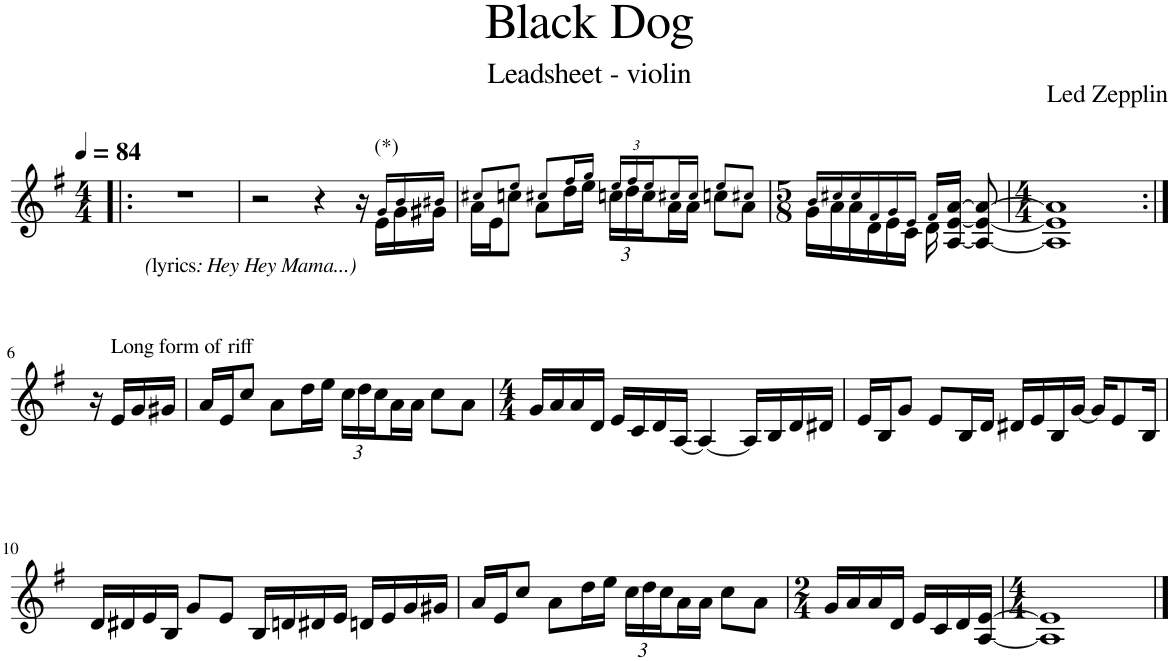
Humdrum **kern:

**kern
*part1
*staff1
*I"Violin
*I'Vln.
*clefG2
*k[f#]
*M4/4
*MM84
=1!|:
!LO:TX:b:i:t=(
!LO:TX:b:t=lyrics
!LO:TX:b:i:t=&colon; Hey Hey Mama...)
1r
=2
*^
2r	16ryy
*v	*v
4r
16r
*^
!LO:TX:a:t=(*)	!
16g/LL	16e\LL
16b/	16g\
16b#X/JJ	16g#X\JJ
=3	=3
8cc#X/L	16a\LL
.	16e\J
8ee/J	8ccn\J
8cc#X/L	8a\L
16ff#/L	16dd\L
16gg/JJ	16ee\JJ
*Xbrackettup	*
24ee/LL	24ccn\LL
24ff#/	24dd\
24ee/	24cc\
16cc#X/	16a\
16cc#/JJ	16a\JJ
8ee/L	8ccn\L
8cc#X/J	8a\J
=4	=4
*M5/8	*
16b/LL	16g\LL
16cc#X/	16a\
16cc#/	16a\
16f#/	16d\
16g/	16e\
16e/JJ	16c\JJ
16f#/LL	16d\
[16A/ [16e/ [16a/JJ	16ryy
8A/_ 8e/_ 8a/_	8ryy
*v	*v
=5
*M4/4
1A] 1e] 1a]
!!LO:LB:g=z
=6:|!
16r
!LO:TX:a:t=Long form of riff
16e/LL
16g/
16g#X/JJ
=7
16a/LL
16e/J
8cc/J
8a\L
16dd\L
16ee\JJ
24cc\LL
24dd\
24cc\
16a\
16a\JJ
8cc\L
8a\J
=8
*M4/4
16g/LL
16a/
16a/
16d/JJ
16e/LL
16c/
16d/
[16A/JJ
4A/_
16A/LL]
16B/
16d/
16d#X/JJ
=9
16e/LL
16B/J
8g/J
8e/L
16B/L
16d/JJ
16d#X/LL
16e/
16B/
[16g/JJ
16g/KL]
8e/
16B/Jk
!!LO:LB:g=z
=10
16d/LL
16d#X/
16e/
16B/JJ
8g/L
8e/J
16B/LL
16dn/
16d#X/
16e/JJ
16dn/LL
16e/
16g/
16g#X/JJ
=11
16a/LL
16e/J
8cc/J
8a\L
16dd\L
16ee\JJ
24cc\LL
24dd\
24cc\
16a\
16a\JJ
8cc\L
8a\J
=12
*M2/4
16g/LL
16a/
16a/
16d/JJ
16e/LL
16c/
16d/
[16A/ [16e/JJ
=13
*M4/4
1A] 1e]
==
*-
